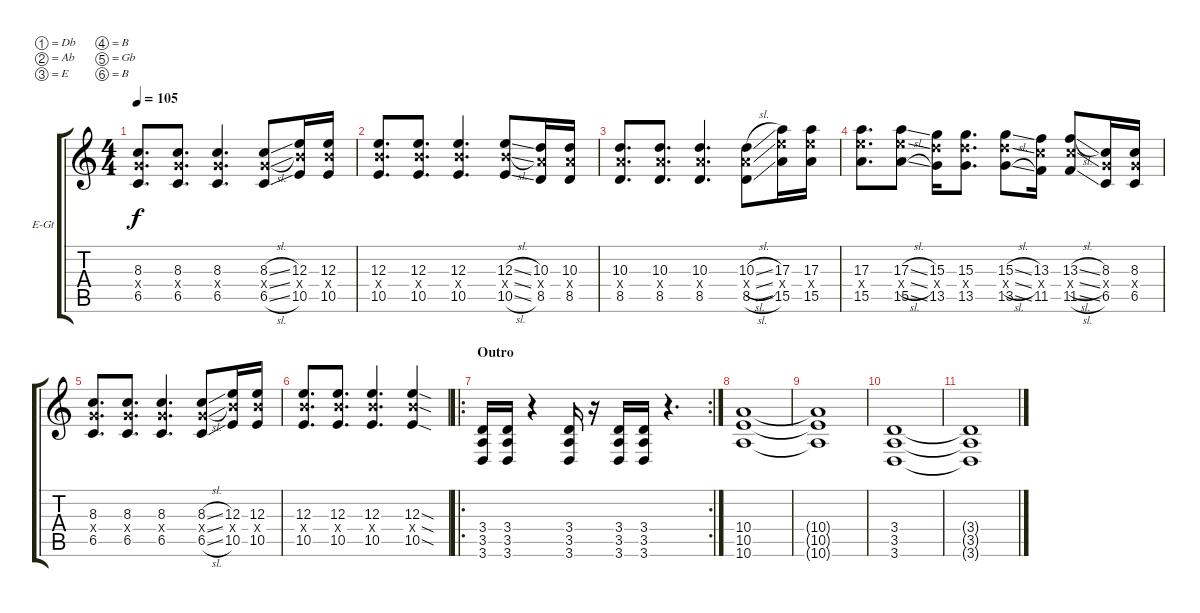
\defaultSystemsLayout 4
\bracketExtendMode groupsimilarinstruments
\firstSystemTrackNameOrientation horizontal
\otherSystemsTrackNameOrientation horizontal
\track ("Electric Guitar" "E-Gt") {instrument distortionguitar}
\staff {score tabs}
\tuning (Db4 Ab3 E3 B2 Gb2 B1)
\ts (4 4)
\tempo 105
\clef g2
\ks c
(6.5 8.3 8.4{x}).8{d dy f} (6.5 8.3 8.4{x}).8{d} (6.5 8.3 8.4{x}).4{d} (6.5{sl} 8.3{sl} 8.4{sl x}).8 (10.5 12.4{x} 12.3).16 (10.5 12.4{x} 12.3).16 |
(10.5 12.3 12.4{x}).8{d} (10.5 12.3 12.4{x}).8{d} (10.5 12.3 12.4{x}).4{d} (10.5{sl} 12.3{sl} 12.4{sl x}).8 (8.5 10.4{x} 10.3).16 (8.5 10.4{x} 10.3).16 |
(8.5 10.4{x} 10.3).8{d} (8.5 10.4{x} 10.3).8{d} (8.5 10.4{x} 10.3).4{d} (8.5{sl} 10.4{sl x} 10.3{sl}).8 (15.5 17.4{x} 17.3).16 (15.5 17.4{x} 17.3).16 |
(15.5 17.4{x} 17.3).8{d} (17.3{sl} 17.4{sl x} 15.5{sl}).8 (13.5 15.4{x} 15.3).16 (13.5 15.4{x} 15.3).8{d} (15.3{sl} 15.4{sl x} 13.5{sl}).8 (11.5 13.4{x} 13.3).16 (11.5{sl} 13.4{sl x} 13.3{sl}).8 (6.5 8.4{x} 8.3).16 (6.5 8.4{x} 8.3).16 |
(6.5 8.3 8.4{x}).8{d} (6.5 8.3 8.4{x}).8{d} (6.5 8.3 8.4{x}).4{d} (6.5{sl} 8.3{sl} 8.4{sl x}).8 (10.5 12.4{x} 12.3).16 (10.5 12.4{x} 12.3).16 |
(10.5 12.3 12.4{x}).8{d} (10.5 12.3 12.4{x}).8{d} (10.5 12.3 12.4{x}).4{d} (10.5{sod} 12.3{sod} 12.4{sod x}).4 |
\ro
\rc 2
\section ("" "Outro")
(3.6 3.5 3.4).16 (3.6 3.5 3.4).16 r.4 (3.6 3.5 3.4).16 r.16 (3.6 3.4 3.5).16 (3.6 3.5 3.4).16 r.4{d} |
(10.6 10.5 10.4).1 |
(10.6{t} 10.5{t} 10.4{t}).1 |
(3.6 3.5 3.4).1 |
(3.4{t} 3.5{t} 3.6{t}).1
